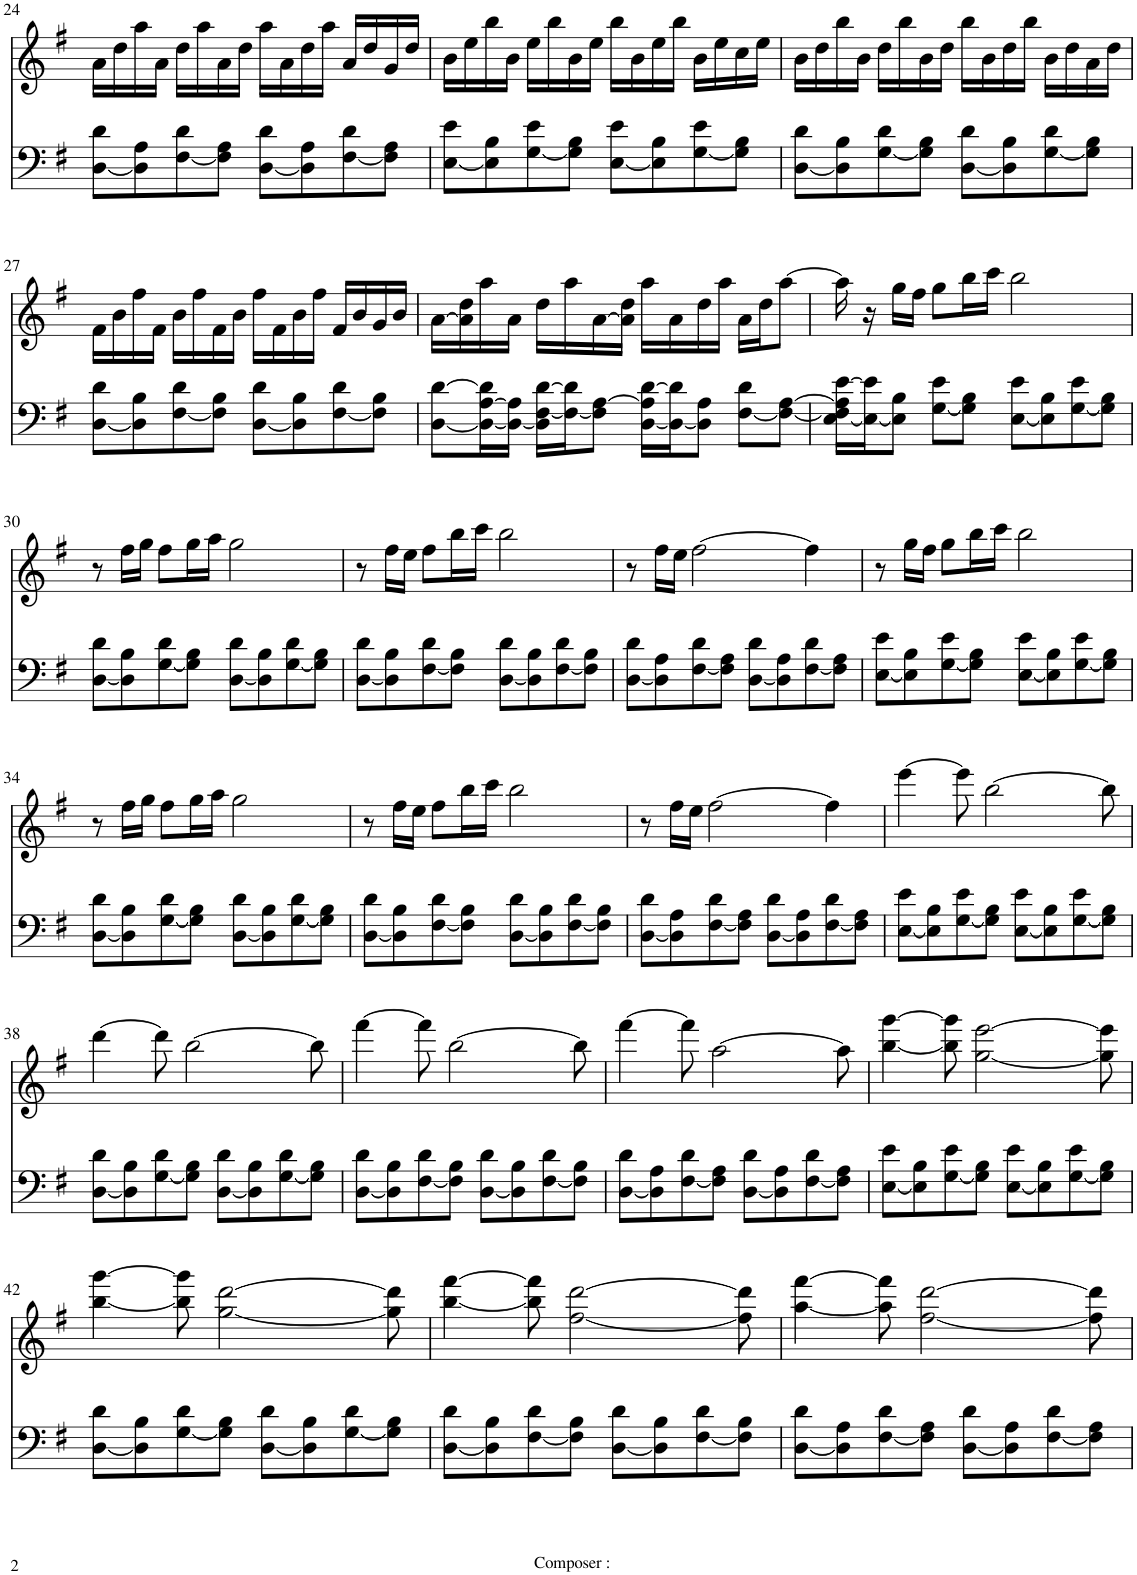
**kern	**kern
*part2	*part1
*staff2	*staff1
*I"Piano Low	*I"Piano High
*I'Pno	*I'Pno
!!LO:PB:g=z
*clefF4	*clefG2
*k[f#]	*k[f#]
*M4/4	*M4/4
=24	=24
[8D\ 8d\L	16a\LL
.	16dd\
8D\] 8A\	16aa\
.	16a\JJ
[8F#\ 8d\	16dd\LL
.	16aa\
8F#\] 8A\J	16a\
.	16dd\JJ
[8D\ 8d\L	16aa\LL
.	16a\
8D\] 8A\	16dd\
.	16aa\JJ
[8F#\ 8d\	16a/LL
.	16dd/
8F#\] 8A\J	16g/
.	16dd/JJ
=25	=25
[8E\ 8e\L	16b\LL
.	16ee\
8E\] 8B\	16bb\
.	16b\JJ
[8G\ 8e\	16ee\LL
.	16bb\
8G\] 8B\J	16b\
.	16ee\JJ
[8E\ 8e\L	16bb\LL
.	16b\
8E\] 8B\	16ee\
.	16bb\JJ
[8G\ 8e\	16b\LL
.	16ee\
8G\] 8B\J	16cc\
.	16ee\JJ
=26	=26
[8D\ 8d\L	16b\LL
.	16dd\
8D\] 8B\	16bb\
.	16b\JJ
[8G\ 8d\	16dd\LL
.	16bb\
8G\] 8B\J	16b\
.	16dd\JJ
[8D\ 8d\L	16bb\LL
.	16b\
8D\] 8B\	16dd\
.	16bb\JJ
[8G\ 8d\	16b\LL
.	16dd\
8G\] 8B\J	16a\
.	16dd\JJ
!!LO:LB:g=z
=27	=27
[8D\ 8d\L	16f#\LL
.	16b\
8D\] 8B\	16ff#\
.	16f#\JJ
[8F#\ 8d\	16b\LL
.	16ff#\
8F#\] 8B\J	16f#\
.	16b\JJ
[8D\ 8d\L	16ff#\LL
.	16f#\
8D\] 8B\	16b\
.	16ff#\JJ
[8F#\ 8d\	16f#/LL
.	16b/
8F#\] 8B\J	16g/
.	16b/JJ
=28	=28
[8D\ [8d\L	[16a\LL
.	16a\] 16dd\
16D\_ [16A\ 16d\]L	16aa\
16D\_ 16A\]JJ	16a\JJ
16D\] [16F#\ [16d\LL	16dd\LL
16F#\_ 16d\]J	16aa\
8F#\] [8A\J	[16a\
.	16a\] 16dd\JJ
[16D\ 16A\] [16d\LL	16aa\LL
16D\_ 16d\]J	16a\
8D\] 8A\J	16dd\
.	16aa\JJ
[8F#\ 8d\L	16a\LL
.	16dd\J
8F#\_ [8A\J	[8aa\J
=29	=29
[16E\ 16F#\] 16A\] [16e\LL	16aa\]
16E\_ 16e\]J	16r
8E\] 8B\J	16gg\LL
.	16ff#\JJ
[8G\ 8e\L	8gg\L
8G\] 8B\J	16bb\L
.	16ccc\JJ
[8E\ 8e\L	2bb\
8E\] 8B\	.
[8G\ 8e\	.
8G\] 8B\J	.
!!LO:LB:g=z
=30	=30
[8D\ 8d\L	8r
8D\] 8B\	16ff#\LL
.	16gg\JJ
[8G\ 8d\	8ff#\L
8G\] 8B\J	16gg\L
.	16aa\JJ
[8D\ 8d\L	2gg\
8D\] 8B\	.
[8G\ 8d\	.
8G\] 8B\J	.
=31	=31
[8D\ 8d\L	8r
8D\] 8B\	16ff#\LL
.	16ee\JJ
[8F#\ 8d\	8ff#\L
8F#\] 8B\J	16bb\L
.	16ccc\JJ
[8D\ 8d\L	2bb\
8D\] 8B\	.
[8F#\ 8d\	.
8F#\] 8B\J	.
=32	=32
[8D\ 8d\L	8r
8D\] 8A\	16ff#\LL
.	16ee\JJ
[8F#\ 8d\	[2ff#\
8F#\] 8A\J	.
[8D\ 8d\L	.
8D\] 8A\	.
[8F#\ 8d\	4ff#\]
8F#\] 8A\J	.
=33	=33
[8E\ 8e\L	8r
8E\] 8B\	16gg\LL
.	16ff#\JJ
[8G\ 8e\	8gg\L
8G\] 8B\J	16bb\L
.	16ccc\JJ
[8E\ 8e\L	2bb\
8E\] 8B\	.
[8G\ 8e\	.
8G\] 8B\J	.
!!LO:LB:g=z
=34	=34
[8D\ 8d\L	8r
8D\] 8B\	16ff#\LL
.	16gg\JJ
[8G\ 8d\	8ff#\L
8G\] 8B\J	16gg\L
.	16aa\JJ
[8D\ 8d\L	2gg\
8D\] 8B\	.
[8G\ 8d\	.
8G\] 8B\J	.
=35	=35
[8D\ 8d\L	8r
8D\] 8B\	16ff#\LL
.	16ee\JJ
[8F#\ 8d\	8ff#\L
8F#\] 8B\J	16bb\L
.	16ccc\JJ
[8D\ 8d\L	2bb\
8D\] 8B\	.
[8F#\ 8d\	.
8F#\] 8B\J	.
=36	=36
[8D\ 8d\L	8r
8D\] 8A\	16ff#\LL
.	16ee\JJ
[8F#\ 8d\	[2ff#\
8F#\] 8A\J	.
[8D\ 8d\L	.
8D\] 8A\	.
[8F#\ 8d\	4ff#\]
8F#\] 8A\J	.
=37	=37
[8E\ 8e\L	[4eee\
8E\] 8B\	.
[8G\ 8e\	8eee\]
8G\] 8B\J	[2bb\
[8E\ 8e\L	.
8E\] 8B\	.
[8G\ 8e\	.
8G\] 8B\J	8bb\]
!!LO:LB:g=z
=38	=38
[8D\ 8d\L	[4ddd\
8D\] 8B\	.
[8G\ 8d\	8ddd\]
8G\] 8B\J	[2bb\
[8D\ 8d\L	.
8D\] 8B\	.
[8G\ 8d\	.
8G\] 8B\J	8bb\]
=39	=39
[8D\ 8d\L	[4fff#\
8D\] 8B\	.
[8F#\ 8d\	8fff#\]
8F#\] 8B\J	[2bb\
[8D\ 8d\L	.
8D\] 8B\	.
[8F#\ 8d\	.
8F#\] 8B\J	8bb\]
=40	=40
[8D\ 8d\L	[4fff#\
8D\] 8A\	.
[8F#\ 8d\	8fff#\]
8F#\] 8A\J	[2aa\
[8D\ 8d\L	.
8D\] 8A\	.
[8F#\ 8d\	.
8F#\] 8A\J	8aa\]
=41	=41
[8E\ 8e\L	[4bb\ [4ggg\
8E\] 8B\	.
[8G\ 8e\	8bb\] 8ggg\]
8G\] 8B\J	[2gg\ [2eee\
[8E\ 8e\L	.
8E\] 8B\	.
[8G\ 8e\	.
8G\] 8B\J	8gg\] 8eee\]
!!LO:LB:g=z
=42	=42
[8D\ 8d\L	[4bb\ [4ggg\
8D\] 8B\	.
[8G\ 8d\	8bb\] 8ggg\]
8G\] 8B\J	[2gg\ [2ddd\
[8D\ 8d\L	.
8D\] 8B\	.
[8G\ 8d\	.
8G\] 8B\J	8gg\] 8ddd\]
=43	=43
[8D\ 8d\L	[4bb\ [4fff#\
8D\] 8B\	.
[8F#\ 8d\	8bb\] 8fff#\]
8F#\] 8B\J	[2ff#\ [2ddd\
[8D\ 8d\L	.
8D\] 8B\	.
[8F#\ 8d\	.
8F#\] 8B\J	8ff#\] 8ddd\]
=44	=44
[8D\ 8d\L	[4aa\ [4fff#\
8D\] 8A\	.
[8F#\ 8d\	8aa\] 8fff#\]
8F#\] 8A\J	[2ff#\ [2ddd\
[8D\ 8d\L	.
8D\] 8A\	.
[8F#\ 8d\	.
8F#\] 8A\J	8ff#\] 8ddd\]
=	=
*-	*-
